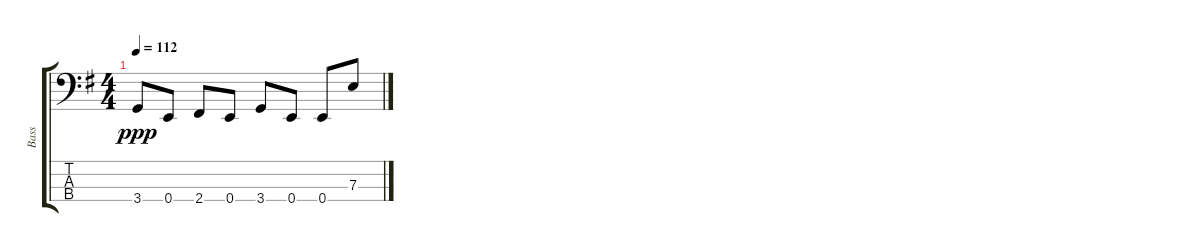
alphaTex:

\track ("Bass" "Bass") {instrument electricbassfinger}
\staff {score tabs}
\tuning (G2 D2 A1 E1) {hide}
\ts (4 4)
\tempo 112
\clef f4
\ks eminor
3.4.8{dy ppp} 0.4.8 2.4.8 0.4.8 3.4.8 0.4.8 0.4.8 7.3.8
